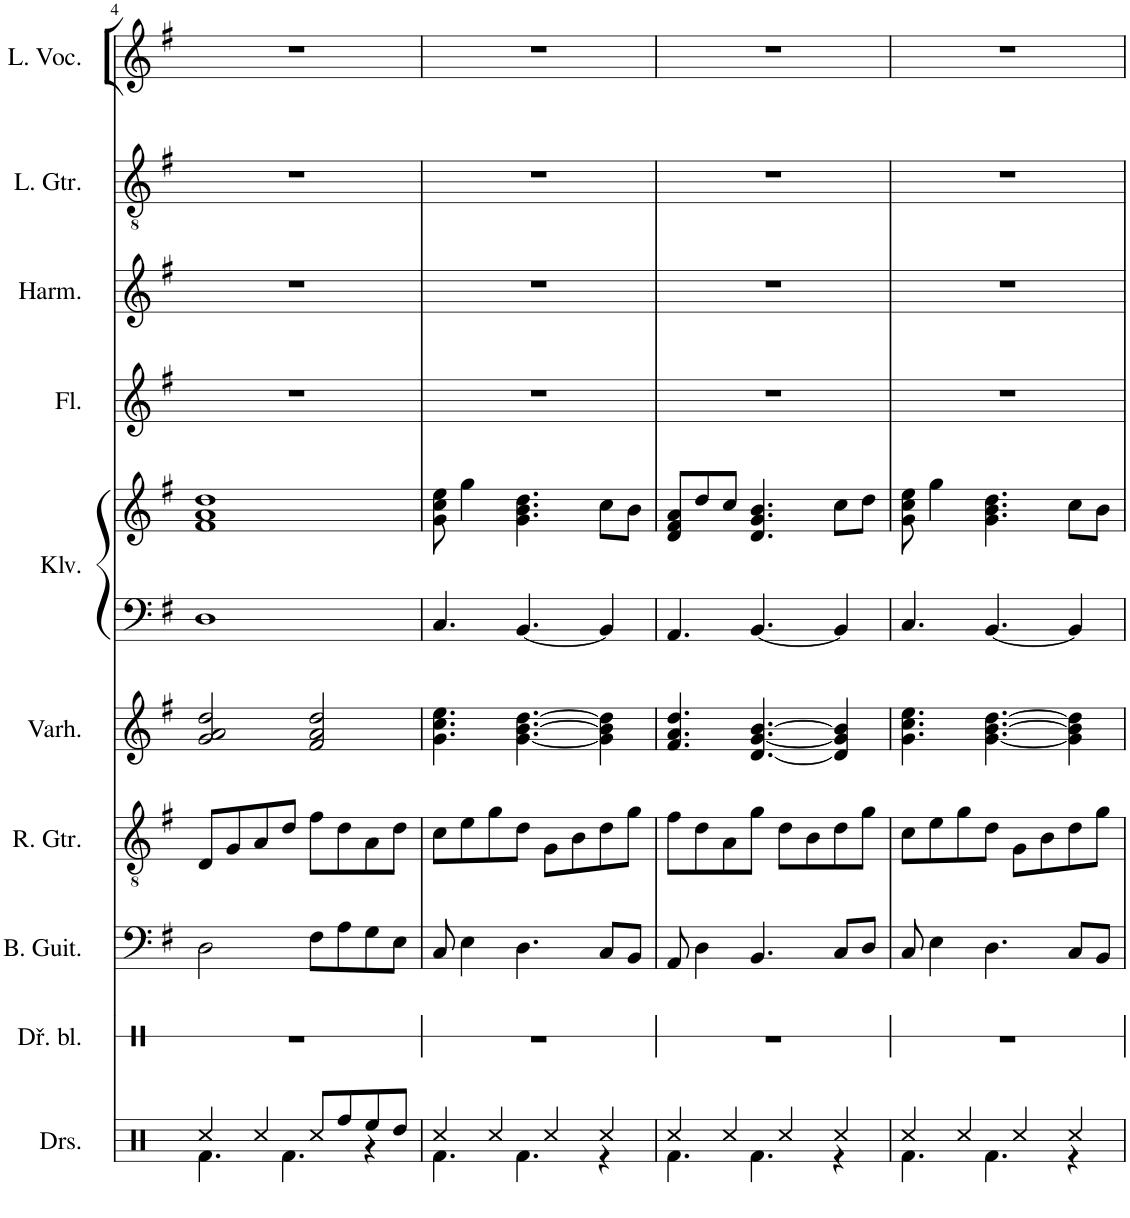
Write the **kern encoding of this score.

**kern	**kern	**kern	**kern	**kern	**kern	**kern	**kern	**kern	**kern	**kern
*part10	*part9	*part8	*part7	*part6	*part5	*part5	*part4	*part3	*part2	*part1
*staff11	*staff10	*staff9	*staff8	*staff7	*staff6	*staff5	*staff4	*staff3	*staff2	*staff1
*I"Drumset	*I"Dřevěné bloky	*I"Bass Guitar	*I"Rhythm Guitar	*I"Varhany	*I"Klavír	*	*I"Flétna	*I"Foukací harmonika	*I"Lead Guitar	*I"Lead Vocals
*I'Drs.	*I'Dř. bl.	*I'B. Guit.	*I'R. Gtr.	*I'Varh.	*I'Klv.	*	*I'Fl.	*I'Harm.	*I'L. Gtr.	*I'L. Voc.
!!LO:PB:g=z
*clefX	*clefX	*clefF4	*clefGv2	*clefG2	*clefF4	*clefG2	*clefG2	*clefG2	*clefGv2	*clefG2
*	*	*Trd7c12	*	*	*	*	*	*	*	*
*k[]	*k[]	*k[f#]	*k[f#]	*k[f#]	*k[f#]	*k[f#]	*k[f#]	*k[f#]	*k[f#]	*k[f#]
*M4/4	*M4/4	*M4/4	*M4/4	*M4/4	*M4/4	*M4/4	*M4/4	*M4/4	*M4/4	*M4/4
=4	=4	=4	=4	=4	=4	=4	=4	=4	=4	=4
*^	*	*	*	*	*	*	*	*	*	*
4Rcc/	4.Rf\	1r	2D\	8D/L	2g/ 2a/ 2dd/	1D	1f# 1a 1dd	1r	1r	1r	1r
.	.	.	.	8G/	.	.	.	.	.	.	.
4Rcc/	.	.	.	8A/	.	.	.	.	.	.	.
.	4.Rf\	.	.	8d/J	.	.	.	.	.	.	.
8Rcc/L	.	.	8F#\L	8f#\L	2f#/ 2a/ 2dd/	.	.	.	.	.	.
8Rff/	.	.	8A\	8d\	.	.	.	.	.	.	.
8Ree/	4r	.	8G\	8A\	.	.	.	.	.	.	.
8Rdd/J	.	.	8E\J	8d\J	.	.	.	.	.	.	.
=5	=5	=5	=5	=5	=5	=5	=5	=5	=5	=5	=5
4Rcc/	4.Rf\	1r	8C/	8c\L	4.g\ 4.cc\ 4.ee\	4.C/	8g\ 8cc\ 8ee\	1r	1r	1r	1r
.	.	.	4E\	8e\	.	.	4gg\	.	.	.	.
4Rcc/	.	.	.	8g\	.	.	.	.	.	.	.
.	4.Rf\	.	4.D\	8d\J	[4.g\ [4.b\ [4.dd\	[4.BB/	4.g\ 4.b\ 4.dd\	.	.	.	.
4Rcc/	.	.	.	8G\L	.	.	.	.	.	.	.
.	.	.	.	8B\	.	.	.	.	.	.	.
4Rcc/	4r	.	8C/L	8d\	4g\] 4b\] 4dd\]	4BB/]	8cc\L	.	.	.	.
.	.	.	8BB/J	8g\J	.	.	8b\J	.	.	.	.
=6	=6	=6	=6	=6	=6	=6	=6	=6	=6	=6	=6
4Rcc/	4.Rf\	1r	8AA/	8f#\L	4.f#/ 4.a/ 4.dd/	4.AA/	8d/ 8f#/ 8a/L	1r	1r	1r	1r
.	.	.	4D\	8d\	.	.	8dd/	.	.	.	.
4Rcc/	.	.	.	8A\	.	.	8cc/J	.	.	.	.
.	4.Rf\	.	4.BB/	8g\J	[4.d/ [4.g/ [4.b/	[4.BB/	4.d/ 4.g/ 4.b/	.	.	.	.
4Rcc/	.	.	.	8d\L	.	.	.	.	.	.	.
.	.	.	.	8B\	.	.	.	.	.	.	.
4Rcc/	4r	.	8C/L	8d\	4d/] 4g/] 4b/]	4BB/]	8cc\L	.	.	.	.
.	.	.	8D/J	8g\J	.	.	8dd\J	.	.	.	.
=7	=7	=7	=7	=7	=7	=7	=7	=7	=7	=7	=7
4Rcc/	4.Rf\	1r	8C/	8c\L	4.g\ 4.cc\ 4.ee\	4.C/	8g\ 8cc\ 8ee\	1r	1r	1r	1r
.	.	.	4E\	8e\	.	.	4gg\	.	.	.	.
4Rcc/	.	.	.	8g\	.	.	.	.	.	.	.
.	4.Rf\	.	4.D\	8d\J	[4.g\ [4.b\ [4.dd\	[4.BB/	4.g\ 4.b\ 4.dd\	.	.	.	.
4Rcc/	.	.	.	8G\L	.	.	.	.	.	.	.
.	.	.	.	8B\	.	.	.	.	.	.	.
4Rcc/	4r	.	8C/L	8d\	4g\] 4b\] 4dd\]	4BB/]	8cc\L	.	.	.	.
.	.	.	8BB/J	8g\J	.	.	8b\J	.	.	.	.
*v	*v	*	*	*	*	*	*	*	*	*	*
=	=	=	=	=	=	=	=	=	=	=
*-	*-	*-	*-	*-	*-	*-	*-	*-	*-	*-
